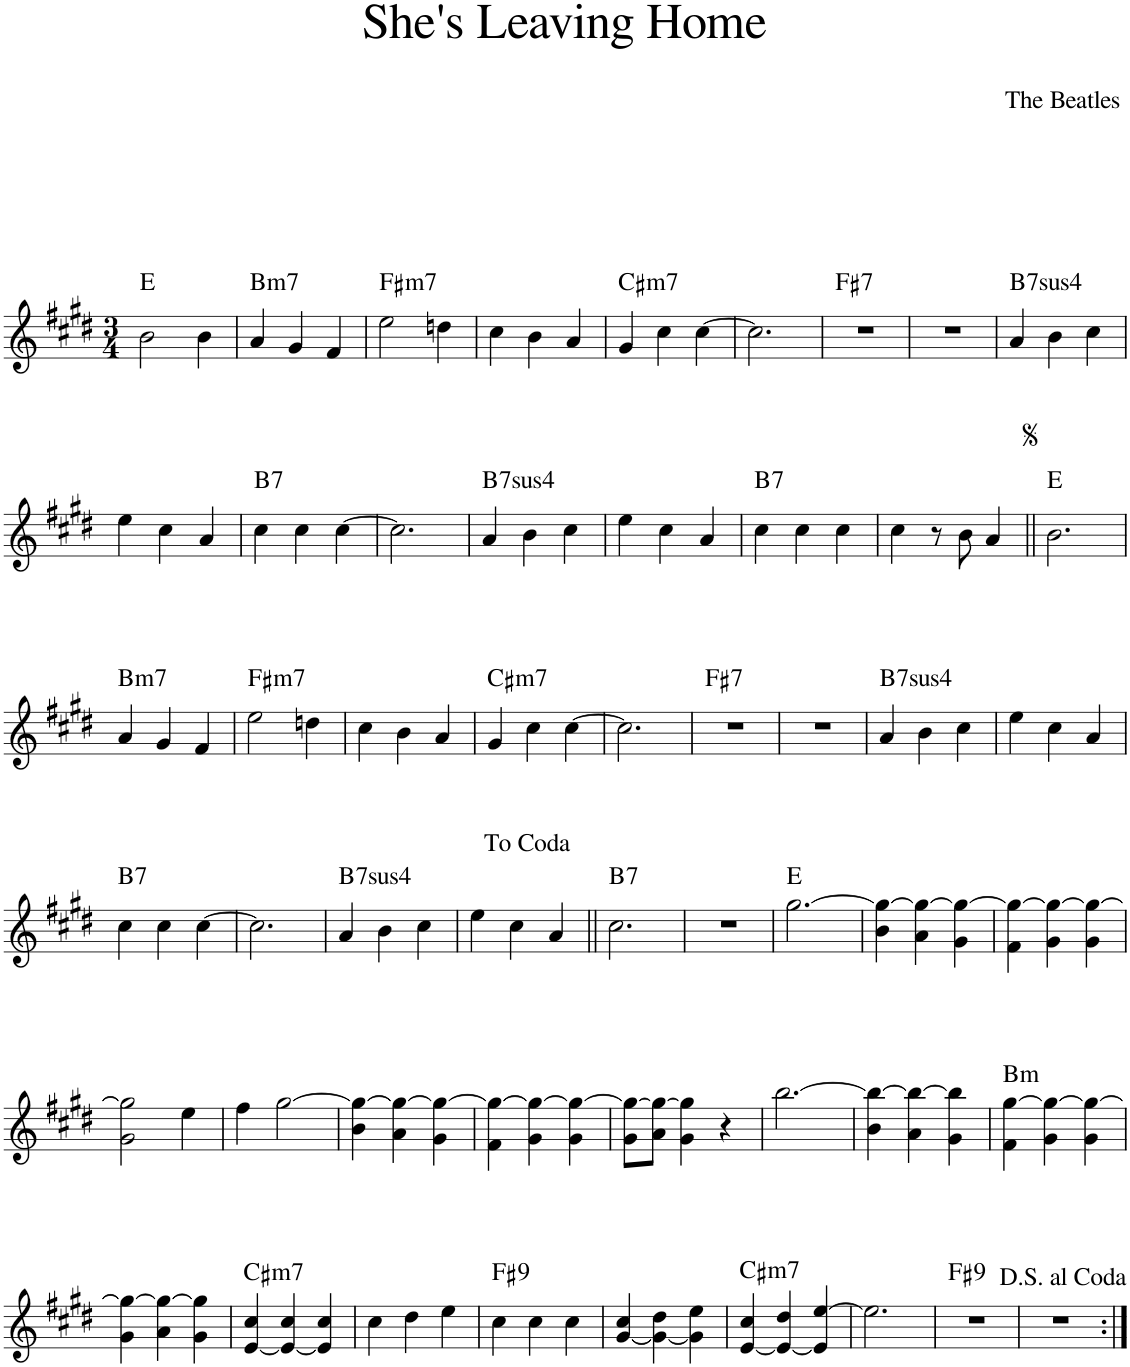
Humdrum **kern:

**kern	**harte
*part1	*part1
*staff1	*
*I"Piano	*
*I'Pno.	*
*clefG2	*
*k[f#c#g#d#]	*
*M3/4	*
=1	=1
2b\	E:maj
4b\	.
=2	=2
!	!LO:H:kt=m7
4a/	B:min7
4g#/	.
4f#/	.
=3	=3
!	!LO:H:kt=m7
2ee\	F#:min7
4ddn\	.
=4	=4
4cc#\	.
4b\	.
4a/	.
=5	=5
!	!LO:H:kt=m7
4g#/	C#:min7
4cc#\	.
[4cc#\	.
=6	=6
2.cc#\]	.
=7	=7
!	!LO:H:kt=7
2.r	F#:7
=8	=8
2.r	.
=9	=9
!	!LO:H:kt=74
4a/	B:sus4(7)
4b\	.
4cc#\	.
!!LO:LB:g=z
=10	=10
4ee\	.
4cc#\	.
4a/	.
=11	=11
!	!LO:H:kt=7
4cc#\	B:7
4cc#\	.
[4cc#\	.
=12	=12
2.cc#\]	.
=13	=13
!	!LO:H:kt=74
4a/	B:sus4(7)
4b\	.
4cc#\	.
=14	=14
4ee\	.
4cc#\	.
4a/	.
=15	=15
!	!LO:H:kt=7
4cc#\	B:7
4cc#\	.
4cc#\	.
=16	=16
4cc#\	.
8r	.
8b\	.
4a/	.
=17||	=17||
2.b\	E:maj
!!LO:LB:g=z
=18	=18
!	!LO:H:kt=m7
4a/	B:min7
4g#/	.
4f#/	.
=19	=19
!	!LO:H:kt=m7
2ee\	F#:min7
4ddn\	.
=20	=20
4cc#\	.
4b\	.
4a/	.
=21	=21
!	!LO:H:kt=m7
4g#/	C#:min7
4cc#\	.
[4cc#\	.
=22	=22
2.cc#\]	.
=23	=23
!	!LO:H:kt=7
2.r	F#:7
=24	=24
2.r	.
=25	=25
!	!LO:H:kt=74
4a/	B:sus4(7)
4b\	.
4cc#\	.
=26	=26
4ee\	.
4cc#\	.
4a/	.
!!LO:LB:g=z
=27	=27
!	!LO:H:kt=7
4cc#\	B:7
4cc#\	.
[4cc#\	.
=28	=28
2.cc#\]	.
=29	=29
!	!LO:H:kt=74
4a/	B:sus4(7)
4b\	.
4cc#\	.
=30	=30
4ee\	.
4cc#\	.
4a/	.
=31||	=31||
!	!LO:H:kt=7
2.cc#\	B:7
=32	=32
2.r	.
=33	=33
[2.gg#\	E:maj
=34	=34
4b\ 4gg#\_	.
4a\ 4gg#\_	.
4g#\ 4gg#\_	.
=35	=35
4f#\ 4gg#\_	.
4g#\ 4gg#\_	.
4g#\ 4gg#\_	.
!!LO:LB:g=z
=36	=36
2g#\ 2gg#\]	.
4ee\	.
=37	=37
4ff#\	.
[2gg#\	.
=38	=38
4b\ 4gg#\_	.
4a\ 4gg#\_	.
4g#\ 4gg#\_	.
=39	=39
4f#\ 4gg#\_	.
4g#\ 4gg#\_	.
4g#\ 4gg#\_	.
=40	=40
8g#\ 8gg#\_L	.
8a\ 8gg#\_J	.
4g#\ 4gg#\]	.
4r	.
=41	=41
[2.bb\	.
=42	=42
4b\ 4bb\_	.
4a\ 4bb\_	.
4g#\ 4bb\]	.
=43	=43
!	!LO:H:kt=m
4f#\ [4gg#\	B:min
4g#\ 4gg#\_	.
4g#\ 4gg#\_	.
!!LO:LB:g=z
=44	=44
4g#\ 4gg#\_	.
4a\ 4gg#\_	.
4g#\ 4gg#\]	.
=45	=45
!	!LO:H:kt=m7
[4e/ 4cc#/	C#:min7
4e/_ 4cc#/	.
4e/] 4cc#/	.
=46	=46
4cc#\	.
4dd#\	.
4ee\	.
=47	=47
!	!LO:H:kt=9
4cc#\	F#:9
4cc#\	.
4cc#\	.
=48	=48
[4g#/ 4cc#/	.
4g#\_ 4dd#\	.
4g#\] 4ee\	.
=49	=49
!	!LO:H:kt=m7
[4e/ 4cc#/	C#:min7
4e/_ 4dd#/	.
4e/] [4ee/	.
=50	=50
2.ee\]	.
=51	=51
!	!LO:H:kt=9
2.r	F#:9
=52	=52
2.r	.
=:|!	=:|!
*-	*-
